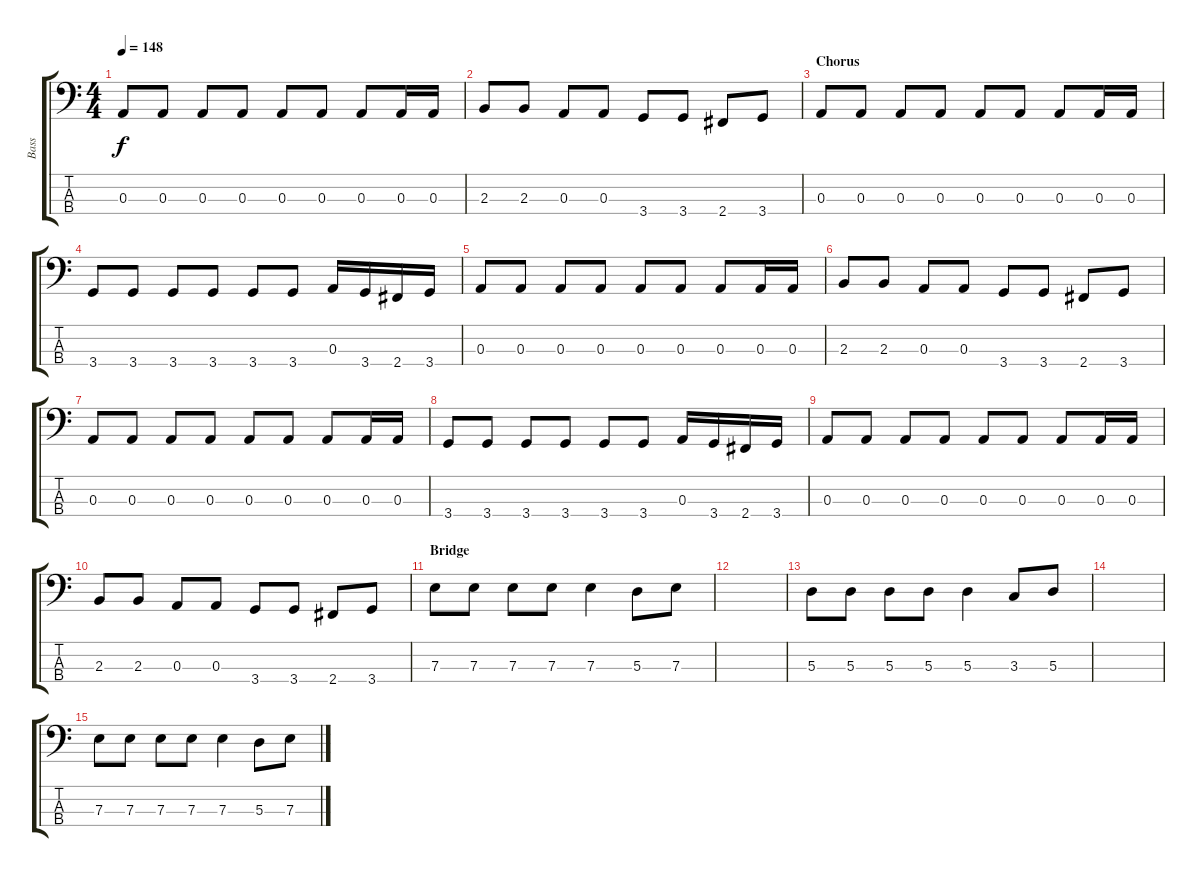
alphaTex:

\track ("Bass" "Bass") {instrument electricbassfinger}
\staff {score tabs}
\tuning (G2 D2 A1 E1) {hide}
\ts (4 4)
\tempo 148
\clef f4
\ks c
0.3.8{dy f} 0.3.8 0.3.8 0.3.8 0.3.8 0.3.8 0.3.8 0.3.16 0.3.16 |
2.3.8 2.3.8 0.3.8 0.3.8 3.4.8 3.4.8 2.4.8 3.4.8 |
\section ("" "Chorus")
0.3.8 0.3.8 0.3.8 0.3.8 0.3.8 0.3.8 0.3.8 0.3.16 0.3.16 |
3.4.8 3.4.8 3.4.8 3.4.8 3.4.8 3.4.8 0.3.16 3.4.16 2.4.16 3.4.16 |
0.3.8 0.3.8 0.3.8 0.3.8 0.3.8 0.3.8 0.3.8 0.3.16 0.3.16 |
2.3.8 2.3.8 0.3.8 0.3.8 3.4.8 3.4.8 2.4.8 3.4.8 |
0.3.8 0.3.8 0.3.8 0.3.8 0.3.8 0.3.8 0.3.8 0.3.16 0.3.16 |
3.4.8 3.4.8 3.4.8 3.4.8 3.4.8 3.4.8 0.3.16 3.4.16 2.4.16 3.4.16 |
0.3.8 0.3.8 0.3.8 0.3.8 0.3.8 0.3.8 0.3.8 0.3.16 0.3.16 |
2.3.8 2.3.8 0.3.8 0.3.8 3.4.8 3.4.8 2.4.8 3.4.8 |
\section ("" "Bridge")
7.3.8 7.3.8 7.3.8 7.3.8 7.3.4 5.3.8 7.3.8 |
|
5.3.8 5.3.8 5.3.8 5.3.8 5.3.4 3.3.8 5.3.8 |
|
7.3.8 7.3.8 7.3.8 7.3.8 7.3.4 5.3.8 7.3.8
